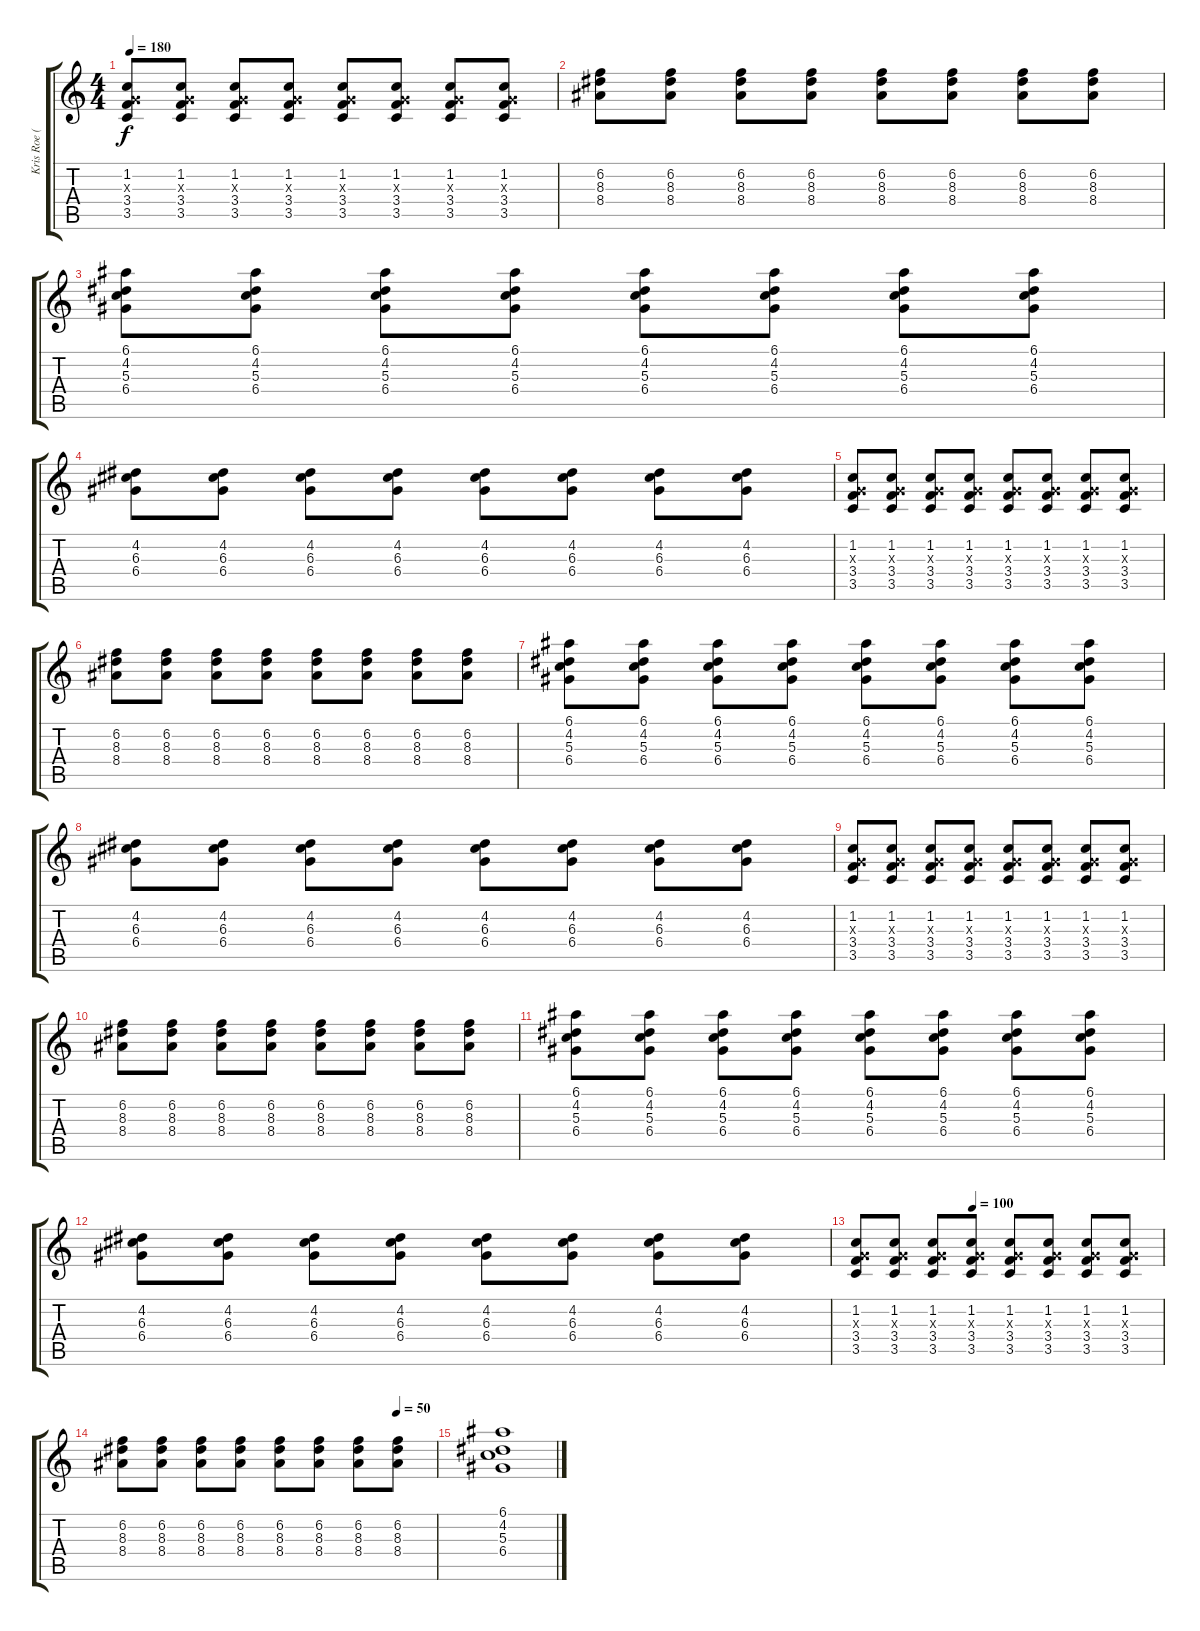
\track ("Kris Roe (Rythm gtr)" "Kris Roe (") {instrument overdrivenguitar}
\staff {score tabs}
\tuning (E4 B3 G3 D3 A2 E2) {hide}
\ts (4 4)
\tempo 180
\clef g2
\ks c
(1.2 0.3{x} 3.4 3.5).8{dy f} (1.2 0.3{x} 3.4 3.5).8 (1.2 0.3{x} 3.4 3.5).8 (1.2 0.3{x} 3.4 3.5).8 (1.2 0.3{x} 3.4 3.5).8 (1.2 0.3{x} 3.4 3.5).8 (1.2 0.3{x} 3.4 3.5).8 (1.2 0.3{x} 3.4 3.5).8 |
(6.2 8.3 8.4).8 (6.2 8.3 8.4).8 (6.2 8.3 8.4).8 (6.2 8.3 8.4).8 (6.2 8.3 8.4).8 (6.2 8.3 8.4).8 (6.2 8.3 8.4).8 (6.2 8.3 8.4).8 |
(6.1 4.2 5.3 6.4).8 (6.1 4.2 5.3 6.4).8 (6.1 4.2 5.3 6.4).8 (6.1 4.2 5.3 6.4).8 (6.1 4.2 5.3 6.4).8 (6.1 4.2 5.3 6.4).8 (6.1 4.2 5.3 6.4).8 (6.1 4.2 5.3 6.4).8 |
(4.2 6.3 6.4).8 (4.2 6.3 6.4).8 (4.2 6.3 6.4).8 (4.2 6.3 6.4).8 (4.2 6.3 6.4).8 (4.2 6.3 6.4).8 (4.2 6.3 6.4).8 (4.2 6.3 6.4).8 |
(1.2 0.3{x} 3.4 3.5).8 (1.2 0.3{x} 3.4 3.5).8 (1.2 0.3{x} 3.4 3.5).8 (1.2 0.3{x} 3.4 3.5).8 (1.2 0.3{x} 3.4 3.5).8 (1.2 0.3{x} 3.4 3.5).8 (1.2 0.3{x} 3.4 3.5).8 (1.2 0.3{x} 3.4 3.5).8 |
(6.2 8.3 8.4).8 (6.2 8.3 8.4).8 (6.2 8.3 8.4).8 (6.2 8.3 8.4).8 (6.2 8.3 8.4).8 (6.2 8.3 8.4).8 (6.2 8.3 8.4).8 (6.2 8.3 8.4).8 |
(6.1 4.2 5.3 6.4).8 (6.1 4.2 5.3 6.4).8 (6.1 4.2 5.3 6.4).8 (6.1 4.2 5.3 6.4).8 (6.1 4.2 5.3 6.4).8 (6.1 4.2 5.3 6.4).8 (6.1 4.2 5.3 6.4).8 (6.1 4.2 5.3 6.4).8 |
(4.2 6.3 6.4).8 (4.2 6.3 6.4).8 (4.2 6.3 6.4).8 (4.2 6.3 6.4).8 (4.2 6.3 6.4).8 (4.2 6.3 6.4).8 (4.2 6.3 6.4).8 (4.2 6.3 6.4).8 |
(1.2 0.3{x} 3.4 3.5).8 (1.2 0.3{x} 3.4 3.5).8 (1.2 0.3{x} 3.4 3.5).8 (1.2 0.3{x} 3.4 3.5).8 (1.2 0.3{x} 3.4 3.5).8 (1.2 0.3{x} 3.4 3.5).8 (1.2 0.3{x} 3.4 3.5).8 (1.2 0.3{x} 3.4 3.5).8 |
(6.2 8.3 8.4).8 (6.2 8.3 8.4).8 (6.2 8.3 8.4).8 (6.2 8.3 8.4).8 (6.2 8.3 8.4).8 (6.2 8.3 8.4).8 (6.2 8.3 8.4).8 (6.2 8.3 8.4).8 |
(6.1 4.2 5.3 6.4).8 (6.1 4.2 5.3 6.4).8 (6.1 4.2 5.3 6.4).8 (6.1 4.2 5.3 6.4).8 (6.1 4.2 5.3 6.4).8 (6.1 4.2 5.3 6.4).8 (6.1 4.2 5.3 6.4).8 (6.1 4.2 5.3 6.4).8 |
(4.2 6.3 6.4).8 (4.2 6.3 6.4).8 (4.2 6.3 6.4).8 (4.2 6.3 6.4).8 (4.2 6.3 6.4).8 (4.2 6.3 6.4).8 (4.2 6.3 6.4).8 (4.2 6.3 6.4).8 |
\tempo (100 0.375)
(1.2 0.3{x} 3.4 3.5).8 (1.2 0.3{x} 3.4 3.5).8 (1.2 0.3{x} 3.4 3.5).8 (1.2 0.3{x} 3.4 3.5).8 (1.2 0.3{x} 3.4 3.5).8 (1.2 0.3{x} 3.4 3.5).8 (1.2 0.3{x} 3.4 3.5).8 (1.2 0.3{x} 3.4 3.5).8 |
\tempo (50 0.875)
(6.2 8.3 8.4).8 (6.2 8.3 8.4).8 (6.2 8.3 8.4).8 (6.2 8.3 8.4).8 (6.2 8.3 8.4).8 (6.2 8.3 8.4).8 (6.2 8.3 8.4).8 (6.2 8.3 8.4).8 |
(6.1 4.2 5.3 6.4).1
